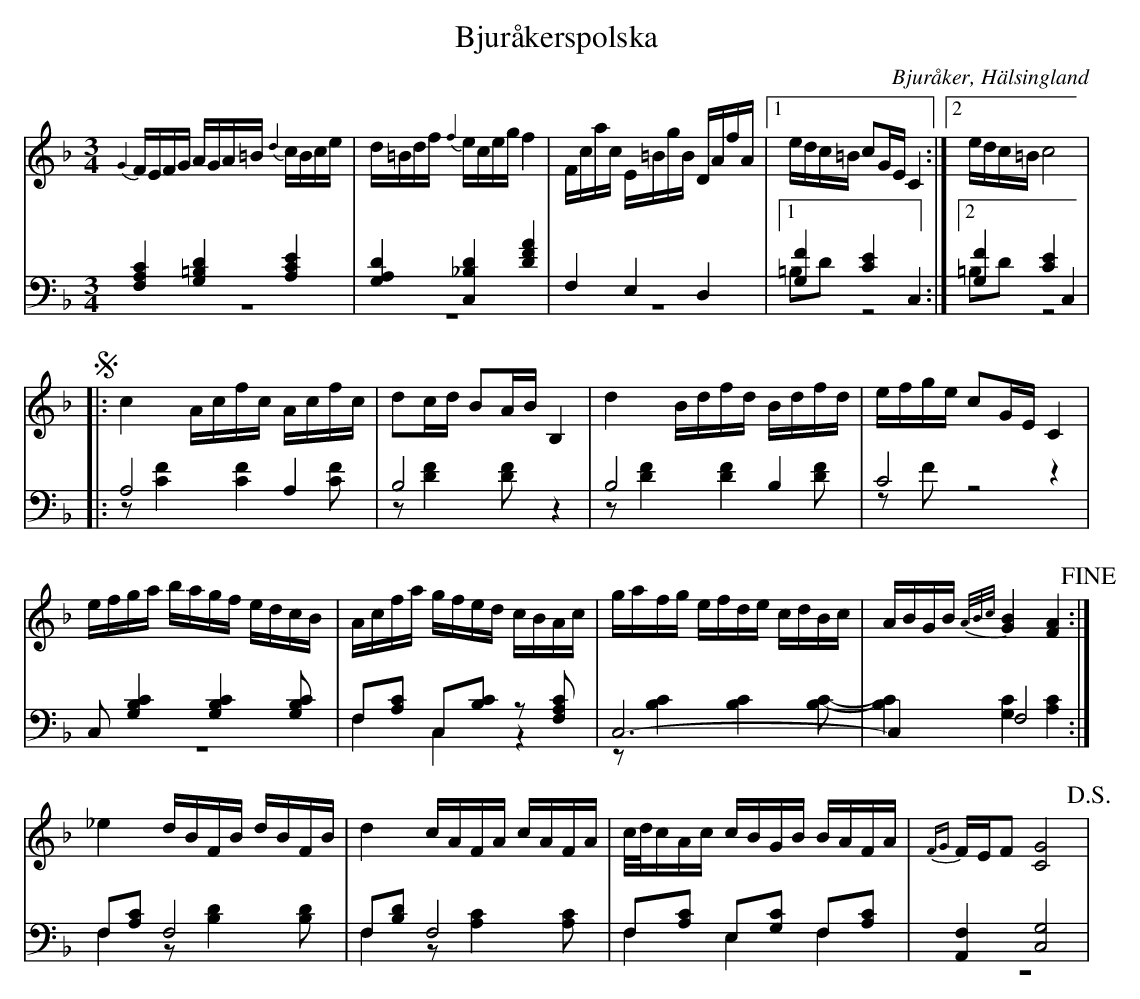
X:1
T: Bjuråkerspolska
O: Bjuråker, Hälsingland
M: 3/4
L: 1/16
K: F
V:1
V:2
V:3 merge
V:1
{G2}FEFG AGA=B {d2}cBce|d=Bdf {f2}eceg f4|Fcac E=BgB DAfA|1 edc=B c2GE C4:|2 edc=B c8 |
!segno! |:c4 Acfc Acfc|d2cd B2AB B,4|d4 Bdfd Bdfd|efge c2GE C4|
efga bagf edcB|Acfa gfed cBAc|gafg efde cdBc|ABGB {A/B/c/}[G4B4] [F4A4] !fine!:|
_e4 dBFB dBFB|d4 cAFA cAFA|c/d/cAc cBGB BAFA|{FG}FEF2 [C8G8] !D.S.!|
V:2 clef=bass
[F,4A,4C4] [G,4=B,4D4] [A,4C4E4]|[G,4A,4D4] [C,4_B,4D4] [D4F4A4]|F,4 E,4 D,4|1 [G,4F4] [C4E4] C,4:|2 [G,4F4] [C4E4] C,4 |
|:A,8 A,4|B,8 z4|B,8  B,4|C8 z4|
C,2 [G,4B,4C4] [G,4B,4C4] [G,2B,2C2]|F,2[A,2C2] C,2[B,2C2] z2 [F,2A,2C2]|C,12-|C,4 F,8:|
F,2[A,2C2] F,8|F,2[B,2D2] F,8|F,2[A,2C2] E,2[G,2C2] F,2[A,2C2]|[A,,4F,4] [C,8G,8] |
V:3 clef=bass
z12|z12|z12|1 =B,2D2 z8:|2 =B,2D2 z8|
|:z2 [C4F4] [C4F4] [C2F2]|z2 [D4F4] [D2F2] z4|z2 [D4F4] [D4F4] [D2F2]|z2 F2 z8|
z12|F,4 C,4 z4|z2 [B,4C4] [B,4C4] [B,2C2]-|[B,4C4] [G,4C4] [A,4C4]:|
F,4 z2 [B,4D4] [B,2D2]|F,4 z2 [A,4C4] [A,2C2]|F,4 E,4 F,4|z12|
